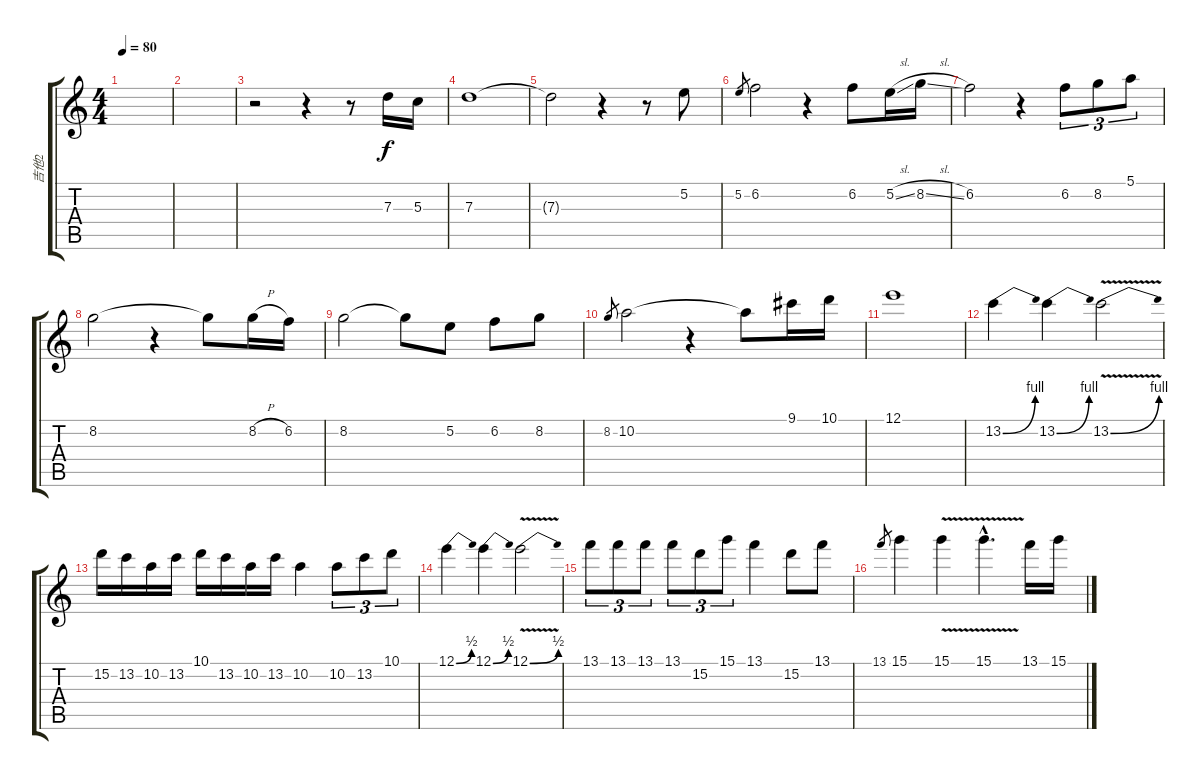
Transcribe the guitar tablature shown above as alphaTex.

\track ("吉他2" "吉他2") {instrument electricguitarjazz}
\staff {score tabs}
\tuning (E4 B3 G3 D3 A2 E2) {hide}
\ts (4 4)
\tempo 80
\clef g2
\ks c
|
|
r.2 r.4 r.8 7.3.16 5.3.16 |
7.3.1 |
7.3{t}.2 r.4 r.8 5.2.8 |
5.2.8{gr} 6.2.2 r.4 6.2.8 5.2{sl}.16 8.2{sl}.16 |
6.2.2 r.4 6.2.8{tu (3 2)} 8.2.8{tu (3 2)} 5.1.8{tu (3 2)} |
8.2.2 r.4 8.2{t}.8 8.2{h}.16 6.2.16 |
8.2.2 8.2{t}.8 5.2.8 6.2.8 8.2.8 |
8.2.8{gr} 10.2.2 r.4 10.2{t}.8 9.1.16 10.1.16 |
12.1.1 |
13.2{be (bend 0 0 60 4)}.4 13.2{be (bend 0 0 60 4)}.4 13.2{be (bend 0 0 60 4) v}.2 |
15.2.16 13.2.16 10.2.16 13.2.16 10.1.16 13.2.16 10.2.16 13.2.16 10.2.4 10.2.8{tu (3 2)} 13.2.8{tu (3 2)} 10.1.8{tu (3 2)} |
12.1{be (bend 0 0 60 2)}.4 12.1{be (bend 0 0 60 2)}.4 12.1{be (bend 0 0 60 2) v}.2 |
13.1.8{tu (3 2)} 13.1.8{tu (3 2)} 13.1.8{tu (3 2)} 13.1.8{tu (3 2)} 15.2.8{tu (3 2)} 15.1.8{tu (3 2)} 13.1.4 15.2.8 13.1.8 |
13.1.8{gr} 15.1.4 15.1{v}.4 15.1{v hac}.4{d} 13.1.16 15.1.16
